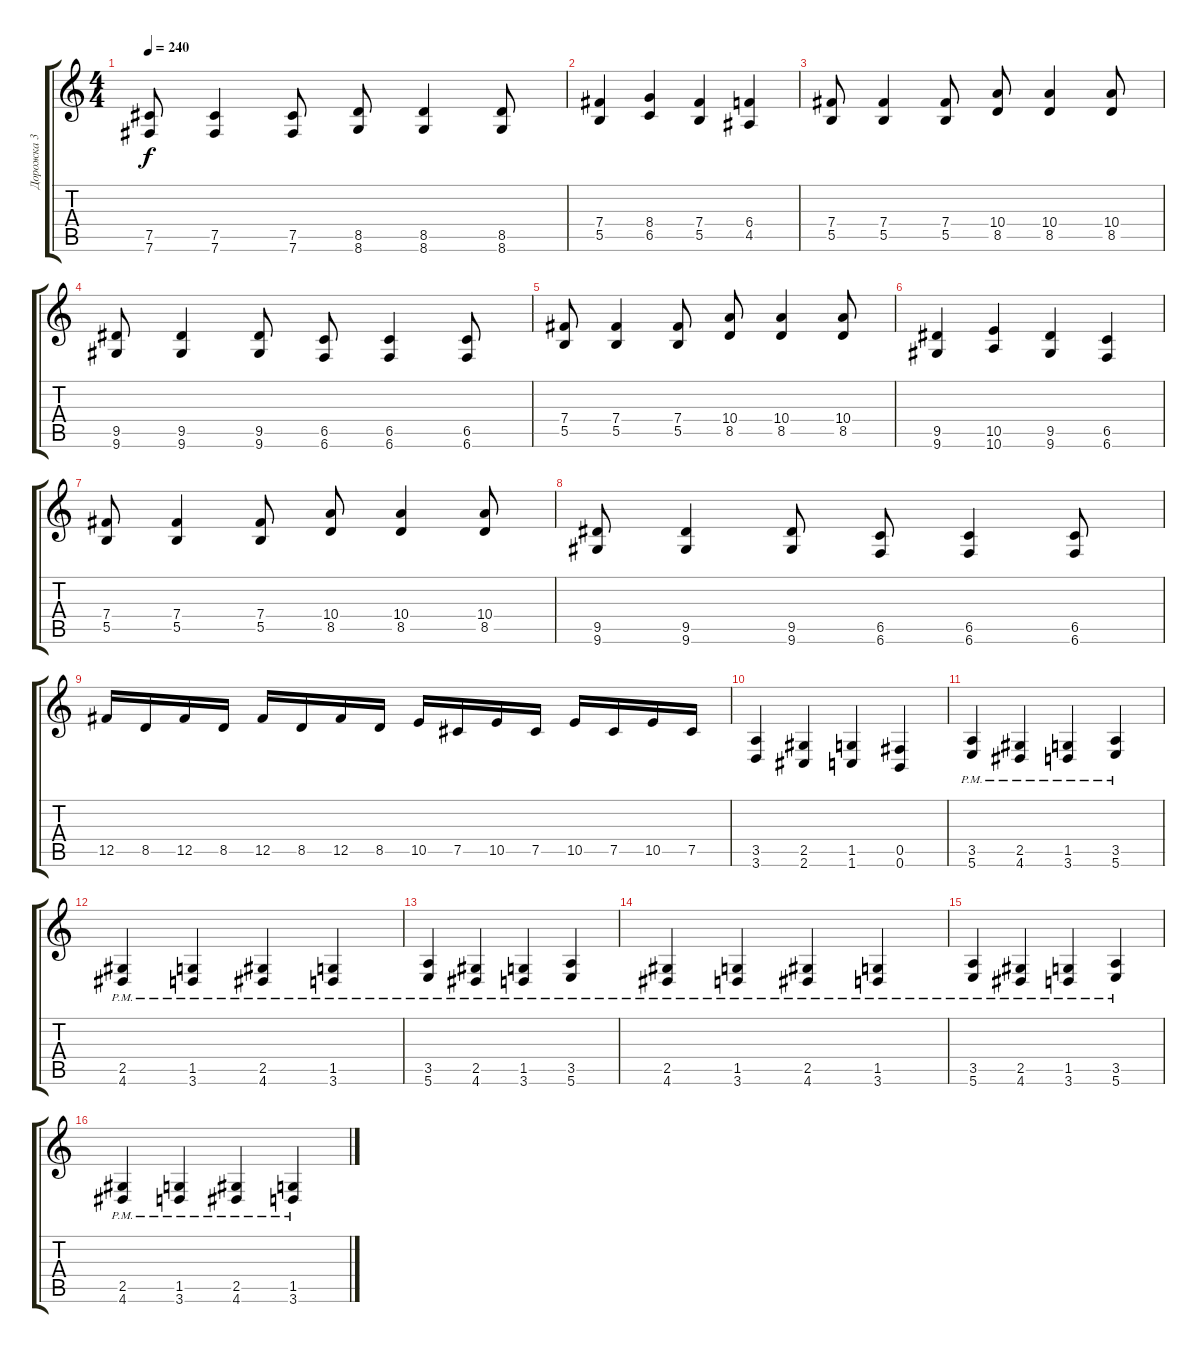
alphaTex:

\track ("Дорожка 3" "Дорожка 3") {instrument distortionguitar}
\staff {score tabs}
\tuning (Db4 Ab3 E3 B2 Gb2 B1) {hide}
\ts (4 4)
\tempo 240
\clef g2
\ks c
(7.5 7.6).8{dy f} (7.5 7.6).4 (7.5 7.6).8 (8.5 8.6).8 (8.5 8.6).4 (8.5 8.6).8 |
(7.4 5.5).4 (8.4 6.5).4 (7.4 5.5).4 (6.4 4.5).4 |
(7.4 5.5).8 (7.4 5.5).4 (7.4 5.5).8 (10.4 8.5).8 (10.4 8.5).4 (10.4 8.5).8 |
(9.5 9.6).8 (9.5 9.6).4 (9.5 9.6).8 (6.5 6.6).8 (6.5 6.6).4 (6.5 6.6).8 |
(7.4 5.5).8 (7.4 5.5).4 (7.4 5.5).8 (10.4 8.5).8 (10.4 8.5).4 (10.4 8.5).8 |
(9.5 9.6).4 (10.5 10.6).4 (9.5 9.6).4 (6.5 6.6).4 |
(7.4 5.5).8 (7.4 5.5).4 (7.4 5.5).8 (10.4 8.5).8 (10.4 8.5).4 (10.4 8.5).8 |
(9.5 9.6).8 (9.5 9.6).4 (9.5 9.6).8 (6.5 6.6).8 (6.5 6.6).4 (6.5 6.6).8 |
12.5.16 8.5.16 12.5.16 8.5.16 12.5.16 8.5.16 12.5.16 8.5.16 10.5.16 7.5.16 10.5.16 7.5.16 10.5.16 7.5.16 10.5.16 7.5.16 |
(3.5 3.6).4 (2.5 2.6).4 (1.5 1.6).4 (0.5 0.6).4 |
(3.5{pm} 5.6).4 (2.5{pm} 4.6).4 (1.5{pm} 3.6).4 (3.5{pm} 5.6).4 |
(2.5{pm} 4.6).4 (1.5{pm} 3.6).4 (2.5{pm} 4.6).4 (1.5{pm} 3.6).4 |
(3.5{pm} 5.6).4 (2.5{pm} 4.6).4 (1.5{pm} 3.6).4 (3.5{pm} 5.6).4 |
(2.5{pm} 4.6).4 (1.5{pm} 3.6).4 (2.5{pm} 4.6).4 (1.5{pm} 3.6).4 |
(3.5{pm} 5.6).4 (2.5{pm} 4.6).4 (1.5{pm} 3.6).4 (3.5{pm} 5.6).4 |
(2.5{pm} 4.6).4 (1.5{pm} 3.6).4 (2.5{pm} 4.6).4 (1.5{pm} 3.6).4
